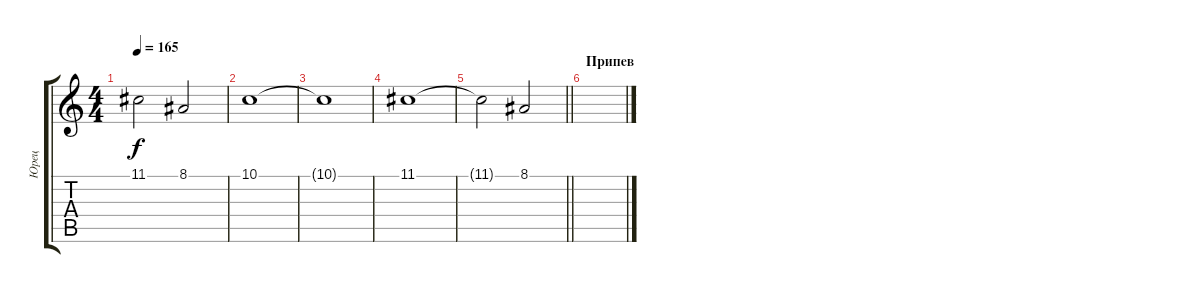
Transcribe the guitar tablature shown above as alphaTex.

\track ("Юрец" "Юрец") {instrument synthvoice}
\staff {score tabs}
\tuning (D4 A3 F3 C3 G2 C2) {hide}
\ts (4 4)
\tempo 165
\clef g2
\ks c
11.1{t}.2{dy f} 8.1.2 |
10.1.1 |
10.1{t}.1 |
11.1.1 |
\barLineRight lightlight
11.1{t}.2 8.1.2 |
\section ("" "Припев")
